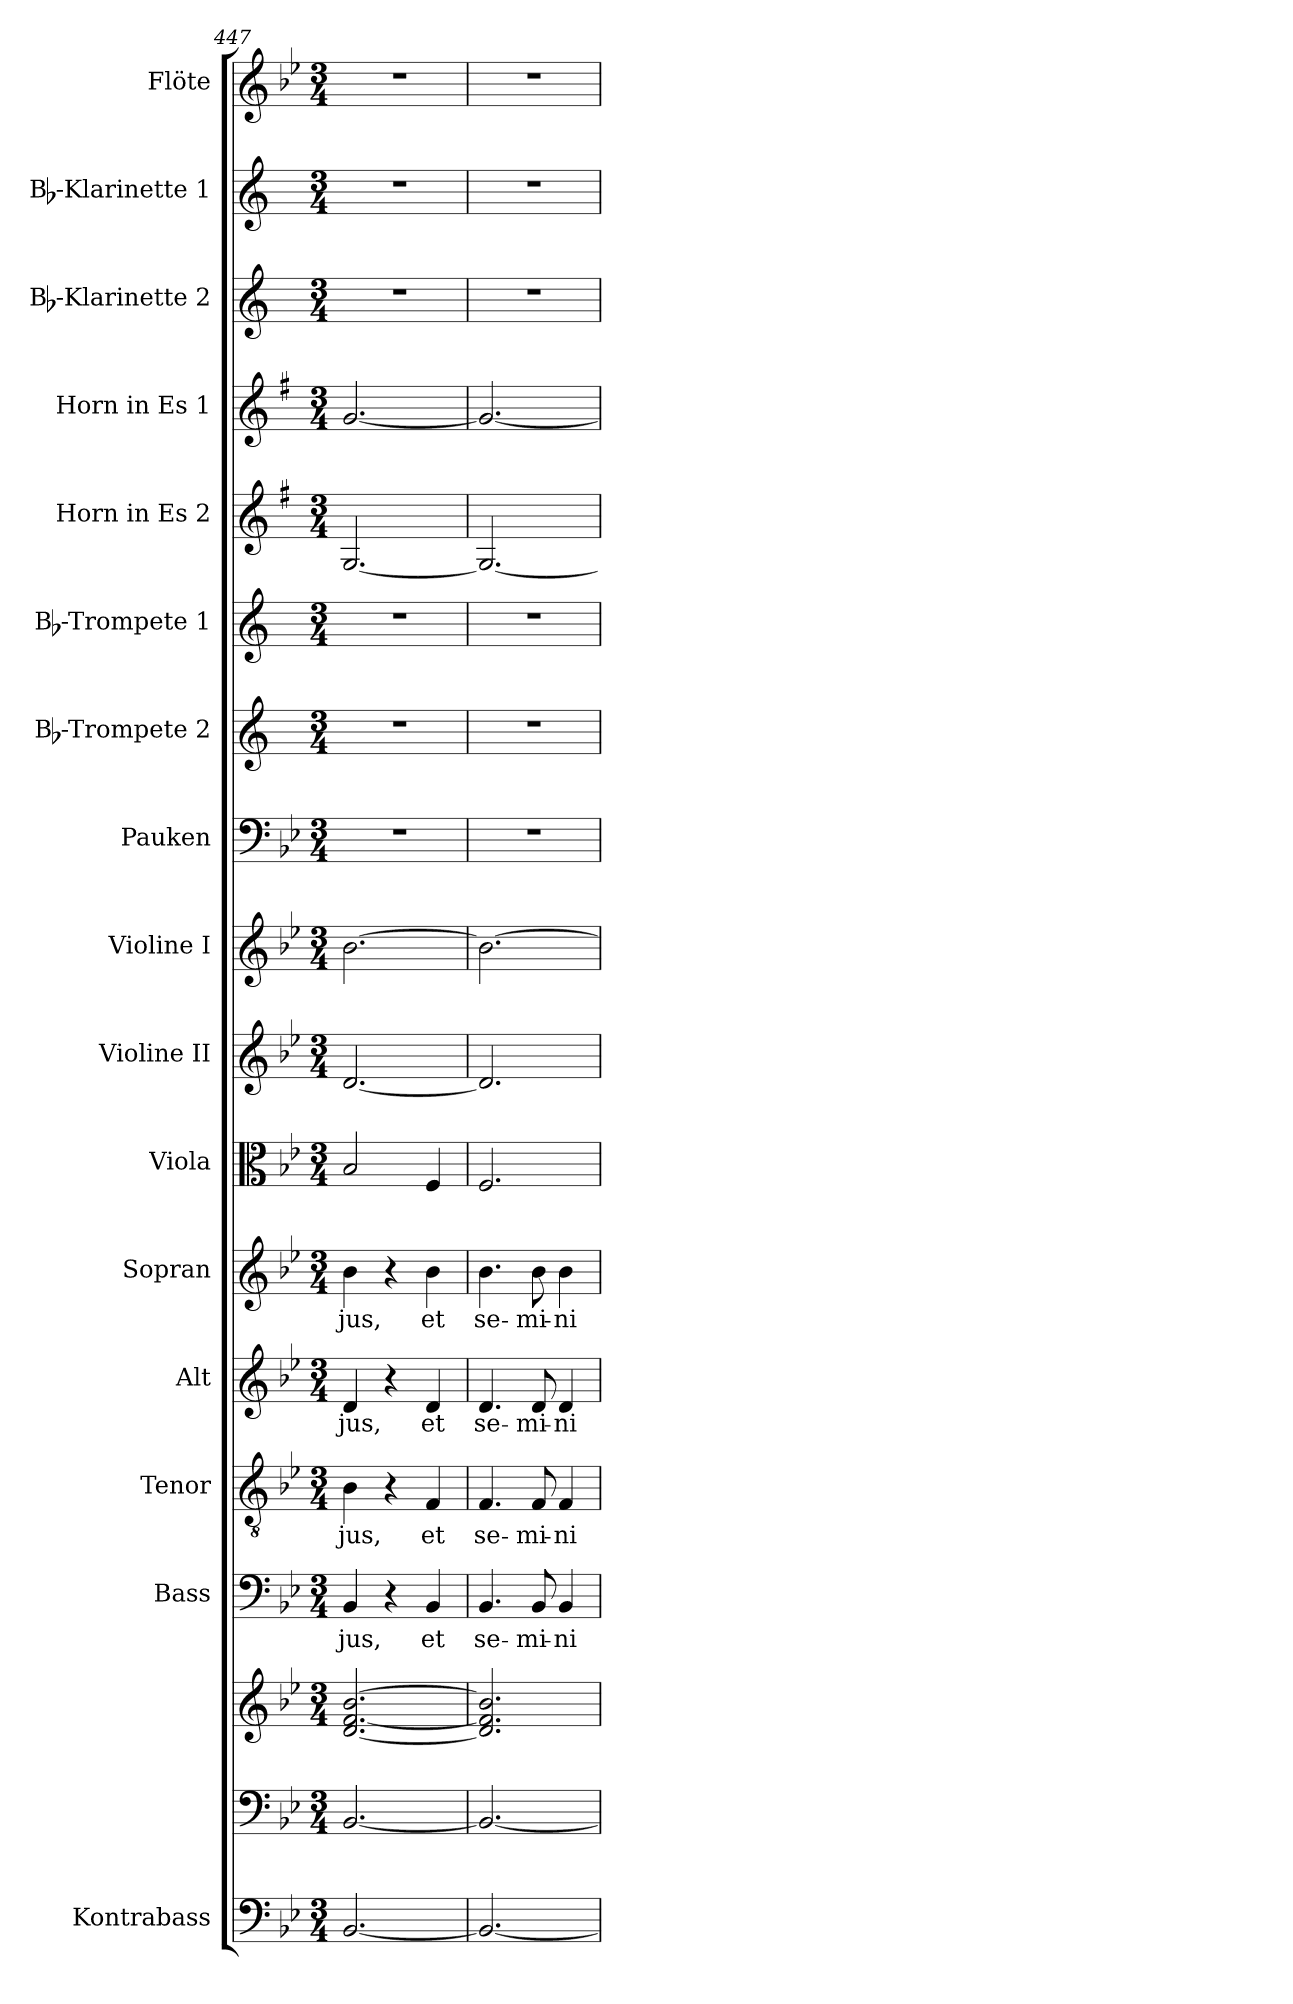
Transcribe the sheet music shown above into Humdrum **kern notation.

**kern	**kern	**kern	**kern	**text	**kern	**text	**kern	**text	**kern	**text	**kern	**kern	**kern	**kern	**kern	**kern	**kern	**kern	**kern	**kern	**kern
*part17	*part16	*part16	*part15	*part15	*part14	*part14	*part13	*part13	*part12	*part12	*part11	*part10	*part9	*part8	*part7	*part6	*part5	*part4	*part3	*part2	*part1
*staff18	*staff17	*staff16	*staff15	*staff15	*staff14	*staff14	*staff13	*staff13	*staff12	*staff12	*staff11	*staff10	*staff9	*staff8	*staff7	*staff6	*staff5	*staff4	*staff3	*staff2	*staff1
*I"Kontrabass	*	*	*I"Bass	*	*I"Tenor	*	*I"Alt	*	*I"Sopran	*	*I"Viola	*I"Violine II	*I"Violine I	*I"Pauken	*I"Bb-Trompete 2	*I"Bb-Trompete 1	*I"Horn in Es 2	*I"Horn in Es 1	*I"Bb-Klarinette 2	*I"Bb-Klarinette 1	*I"Flöte
*I'Kb.	*	*	*I'B.	*	*I'T.	*	*I'A.	*	*I'S.	*	*I'Vla.	*I'Vl. II	*I'Vl. I	*I'Pk.	*I'Bb Trp. 2	*I'Bb Trp. 1	*	*	*I'Bb Kl. 2	*I'Bb Kl. 1	*I'Fl.
*clefF4	*clefF4	*clefG2	*clefF4	*	*clefGv2	*	*clefG2	*	*clefG2	*	*clefC3	*clefG2	*clefG2	*clefF4	*clefG2	*clefG2	*clefG2	*clefG2	*clefG2	*clefG2	*clefG2
*ITrd7c12	*	*	*	*	*	*	*	*	*	*	*	*	*	*	*ITrd1c2	*ITrd1c2	*ITrd5c9	*ITrd5c9	*ITrd1c2	*ITrd1c2	*
*k[b-e-]	*k[b-e-]	*k[b-e-]	*k[b-e-]	*	*k[b-e-]	*	*k[b-e-]	*	*k[b-e-]	*	*k[b-e-]	*k[b-e-]	*k[b-e-]	*k[b-e-]	*k[b-e-]	*k[b-e-]	*k[b-e-]	*k[b-e-]	*k[b-e-]	*k[b-e-]	*k[b-e-]
*B-:	*B-:	*B-:	*B-:	*	*B-:	*	*B-:	*	*B-:	*	*B-:	*B-:	*B-:	*B-:	*B-:	*B-:	*B-:	*B-:	*B-:	*B-:	*B-:
*M3/4	*M3/4	*M3/4	*M3/4	*	*M3/4	*	*M3/4	*	*M3/4	*	*M3/4	*M3/4	*M3/4	*M3/4	*M3/4	*M3/4	*M3/4	*M3/4	*M3/4	*M3/4	*M3/4
=447	=447	=447	=447	=447	=447	=447	=447	=447	=447	=447	=447	=447	=447	=447	=447	=447	=447	=447	=447	=447	=447
!	!	!	!	!LO:LY:b	!	!LO:LY:b	!	!LO:LY:b	!	!LO:LY:b	!	!	!	!	!	!	!	!	!	!	!
[2.BBB-/	[2.BB-/	[2.d/ [2.f/ [2.b-/	4BB-/	-jus,	4B-\	-jus,	4d/	-jus,	4b-\	-jus,	2B-/	[2.d/	[2.b-\	2.r	2.r	2.r	[2.BB-/	[2.B-/	2.r	2.r	2.r
.	.	.	4r	.	4r	.	4r	.	4r	.	.	.	.	.	.	.	.	.	.	.	.
!	!	!	!	!LO:LY:b	!	!LO:LY:b	!	!LO:LY:b	!	!LO:LY:b	!	!	!	!	!	!	!	!	!	!	!
.	.	.	4BB-/	et	4F/	et	4d/	et	4b-\	et	4F/	.	.	.	.	.	.	.	.	.	.
=448	=448	=448	=448	=448	=448	=448	=448	=448	=448	=448	=448	=448	=448	=448	=448	=448	=448	=448	=448	=448	=448
!	!	!	!	!LO:LY:b	!	!LO:LY:b	!	!LO:LY:b	!	!LO:LY:b	!	!	!	!	!	!	!	!	!	!	!
2.BBB-/_	2.BB-/_	2.d/] 2.f/] 2.b-/]	4.BB-/	se-	4.F/	se-	4.d/	se-	4.b-\	se-	2.F/	2.d/]	2.b-\_	2.r	2.r	2.r	2.BB-/_	2.B-/_	2.r	2.r	2.r
!	!	!	!	!LO:LY:b	!	!LO:LY:b	!	!LO:LY:b	!	!LO:LY:b	!	!	!	!	!	!	!	!	!	!	!
.	.	.	8BB-/	-mi-	8F/	-mi-	8d/	-mi-	8b-\	-mi-	.	.	.	.	.	.	.	.	.	.	.
!	!	!	!	!LO:LY:b	!	!LO:LY:b	!	!LO:LY:b	!	!LO:LY:b	!	!	!	!	!	!	!	!	!	!	!
.	.	.	4BB-/	-ni	4F/	-ni	4d/	-ni	4b-\	-ni	.	.	.	.	.	.	.	.	.	.	.
=	=	=	=	=	=	=	=	=	=	=	=	=	=	=	=	=	=	=	=	=	=
*-	*-	*-	*-	*-	*-	*-	*-	*-	*-	*-	*-	*-	*-	*-	*-	*-	*-	*-	*-	*-	*-
